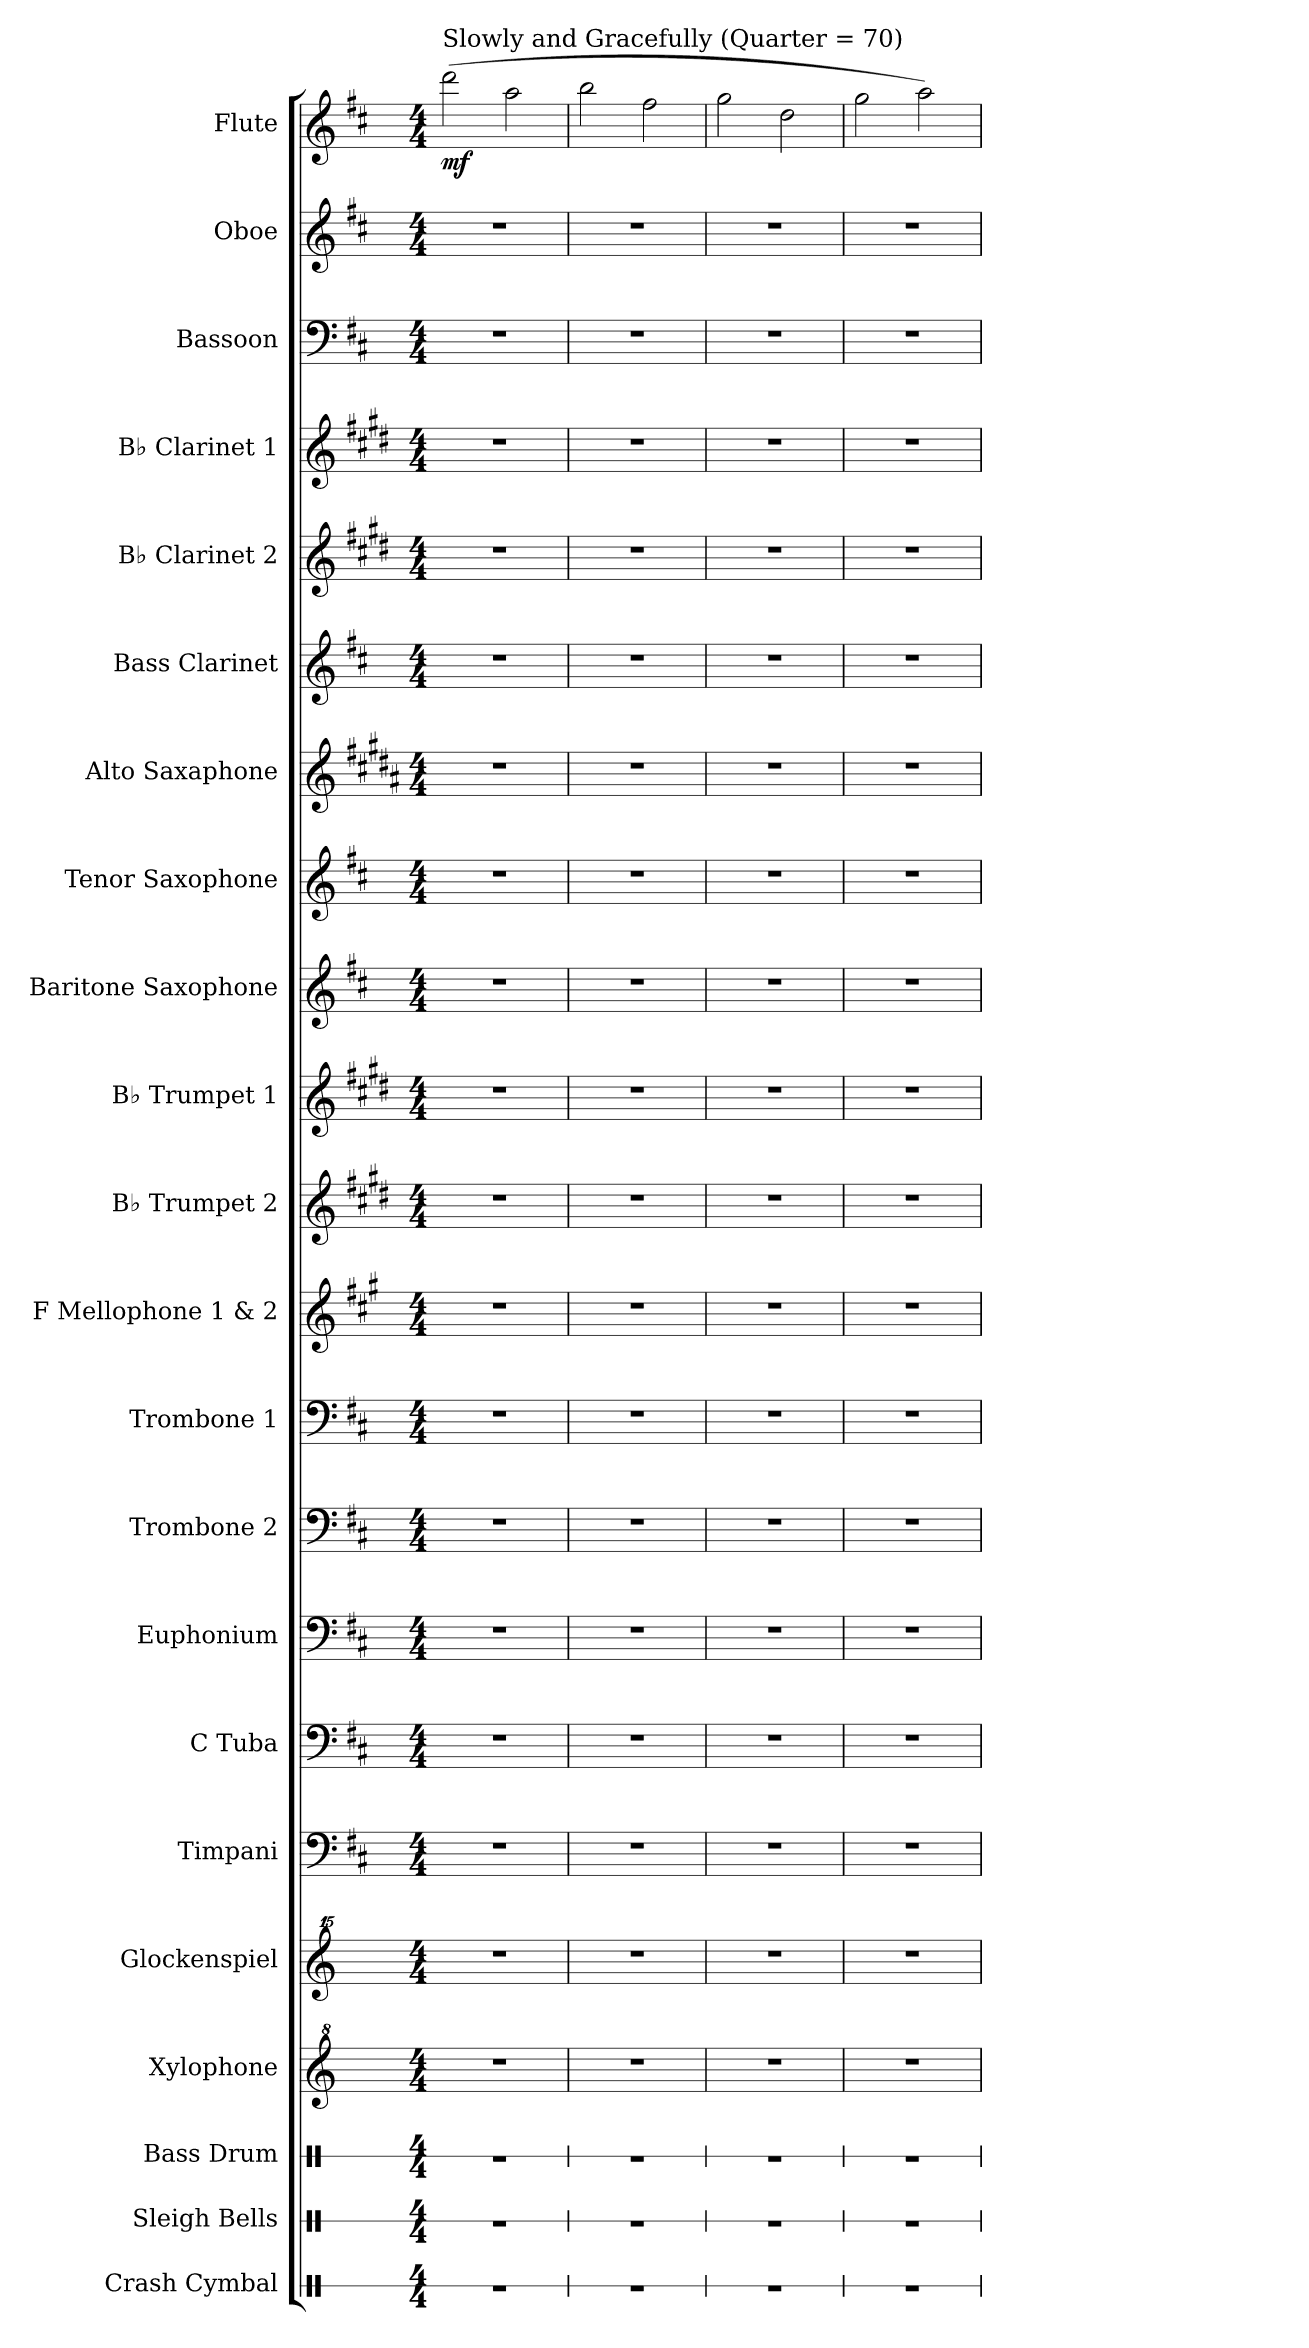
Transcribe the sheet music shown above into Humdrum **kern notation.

**kern	**kern	**kern	**kern	**kern	**kern	**kern	**kern	**kern	**kern	**kern	**kern	**kern	**kern	**kern	**kern	**kern	**kern	**kern	**kern	**kern	**kern	**dynam
*part22	*part21	*part20	*part19	*part18	*part17	*part16	*part15	*part14	*part13	*part12	*part11	*part10	*part9	*part8	*part7	*part6	*part5	*part4	*part3	*part2	*part1	*part1
*staff22	*staff21	*staff20	*staff19	*staff18	*staff17	*staff16	*staff15	*staff14	*staff13	*staff12	*staff11	*staff10	*staff9	*staff8	*staff7	*staff6	*staff5	*staff4	*staff3	*staff2	*staff1	*staff1
*I"Crash Cymbal	*I"Sleigh Bells	*I"Bass Drum	*I"Xylophone	*I"Glockenspiel	*I"Timpani	*I"C Tuba	*I"Euphonium	*I"Trombone 2	*I"Trombone 1	*I"F Mellophone 1 & 2	*I"B♭ Trumpet 2	*I"B♭ Trumpet 1	*I"Baritone Saxophone	*I"Tenor Saxophone	*I"Alto Saxaphone	*I"Bass Clarinet	*I"B♭ Clarinet 2	*I"B♭ Clarinet 1	*I"Bassoon	*I"Oboe	*I"Flute	*
*I'Cr. Cym.	*I'Sle. Be.	*I'B. Dr.	*I'Xyl.	*I'Glk.	*I'Timp.	*I'C Tu.	*I'Eu.	*I'Trb. 2	*I'Trb. 1	*I'F Mph.	*I'B♭ Tpt. 2	*I'B♭ Tpt. 1	*I'Bar. Sax.	*I'T. Sax.	*I'A. Sax.	*I'B. Cl.	*I'B♭ Cl. 2	*I'B♭ Cl. 1	*I'Bsn.	*I'Ob.	*I'Fl.	*
*stria1	*stria1	*stria1	*	*	*	*	*	*	*	*	*	*	*	*	*	*	*	*	*	*	*	*
*clefX	*clefX	*clefX	*clefG^2	*clefG^^2	*clefF4	*clefF4	*clefF4	*clefF4	*clefF4	*clefG2	*clefG2	*clefG2	*clefG2	*clefG2	*clefG2	*clefG2	*clefG2	*clefG2	*clefF4	*clefG2	*clefG2	*
*	*	*	*	*	*	*	*	*	*	*ITrd4c7	*ITrd1c2	*ITrd1c2	*ITrd12c21	*ITrd8c14	*ITrd5c9	*ITrd8c14	*ITrd1c2	*ITrd1c2	*	*	*	*
*k[]	*k[]	*k[]	*k[]	*k[]	*k[f#c#]	*k[f#c#]	*k[f#c#]	*k[f#c#]	*k[f#c#]	*k[f#c#]	*k[f#c#]	*k[f#c#]	*k[f#c#]	*k[f#c#]	*k[f#c#]	*k[f#c#]	*k[f#c#]	*k[f#c#]	*k[f#c#]	*k[f#c#]	*k[f#c#]	*
*C:	*C:	*C:	*C:	*C:	*D:	*D:	*D:	*D:	*D:	*D:	*D:	*D:	*D:	*D:	*D:	*D:	*D:	*D:	*D:	*D:	*D:	*
*M4/4	*M4/4	*M4/4	*M4/4	*M4/4	*M4/4	*M4/4	*M4/4	*M4/4	*M4/4	*M4/4	*M4/4	*M4/4	*M4/4	*M4/4	*M4/4	*M4/4	*M4/4	*M4/4	*M4/4	*M4/4	*M4/4	*
=1	=1	=1	=1	=1	=1	=1	=1	=1	=1	=1	=1	=1	=1	=1	=1	=1	=1	=1	=1	=1	=1	=1
!	!	!	!	!	!	!	!	!	!	!	!	!	!	!	!	!	!	!	!	!	!LO:TX:a:t=Slowly and Gracefully (Quarter = 70)	!
!	!	!	!	!	!	!	!	!	!	!	!	!	!	!	!	!	!	!	!	!	!	!LO:DY:b
1r	1r	1r	1r	1r	1r	1r	1r	1r	1r	1r	1r	1r	1r	1r	1r	1r	1r	1r	1r	1r	(2ddd\	mf
.	.	.	.	.	.	.	.	.	.	.	.	.	.	.	.	.	.	.	.	.	2aa\	.
=2	=2	=2	=2	=2	=2	=2	=2	=2	=2	=2	=2	=2	=2	=2	=2	=2	=2	=2	=2	=2	=2	=2
1r	1r	1r	1r	1r	1r	1r	1r	1r	1r	1r	1r	1r	1r	1r	1r	1r	1r	1r	1r	1r	2bb\	.
.	.	.	.	.	.	.	.	.	.	.	.	.	.	.	.	.	.	.	.	.	2ff#\	.
=3	=3	=3	=3	=3	=3	=3	=3	=3	=3	=3	=3	=3	=3	=3	=3	=3	=3	=3	=3	=3	=3	=3
1r	1r	1r	1r	1r	1r	1r	1r	1r	1r	1r	1r	1r	1r	1r	1r	1r	1r	1r	1r	1r	2gg\	.
.	.	.	.	.	.	.	.	.	.	.	.	.	.	.	.	.	.	.	.	.	2dd\	.
=4	=4	=4	=4	=4	=4	=4	=4	=4	=4	=4	=4	=4	=4	=4	=4	=4	=4	=4	=4	=4	=4	=4
1r	1r	1r	1r	1r	1r	1r	1r	1r	1r	1r	1r	1r	1r	1r	1r	1r	1r	1r	1r	1r	2gg\	.
.	.	.	.	.	.	.	.	.	.	.	.	.	.	.	.	.	.	.	.	.	2aa\)	.
=	=	=	=	=	=	=	=	=	=	=	=	=	=	=	=	=	=	=	=	=	=	=
*-	*-	*-	*-	*-	*-	*-	*-	*-	*-	*-	*-	*-	*-	*-	*-	*-	*-	*-	*-	*-	*-	*-
